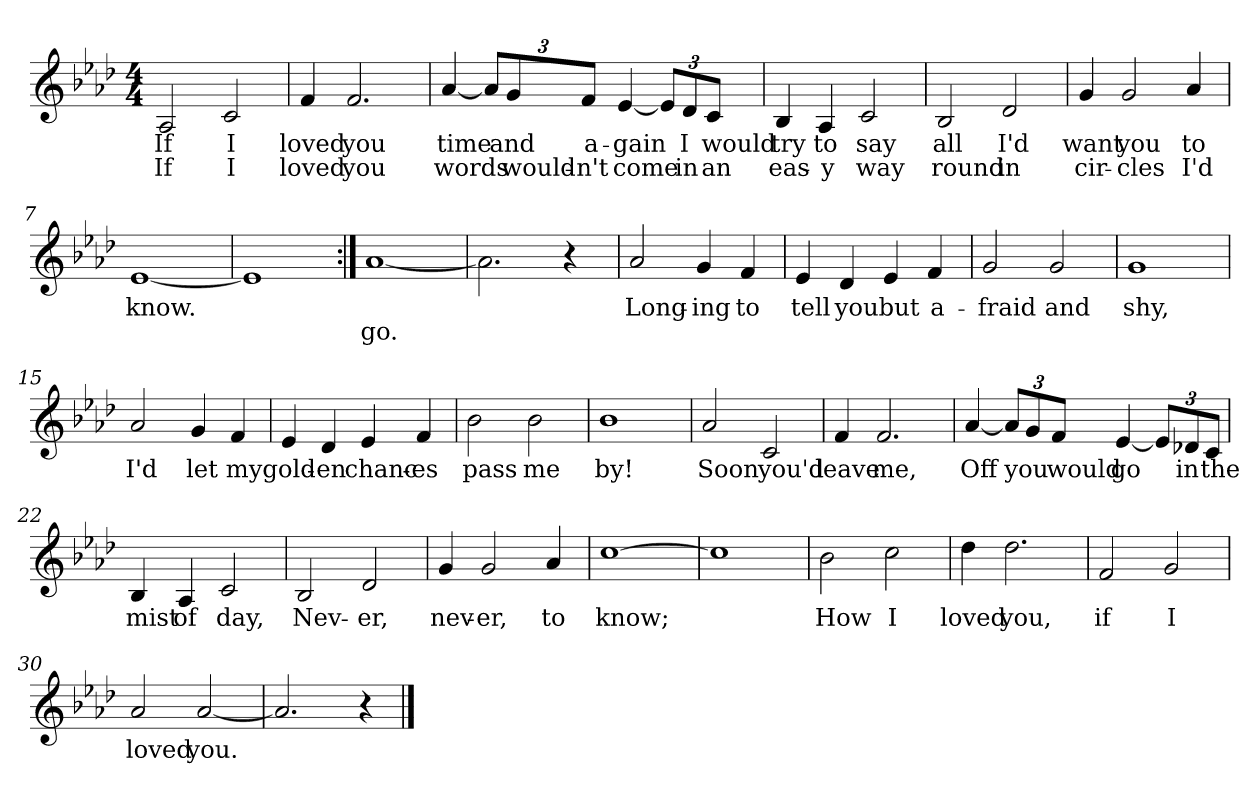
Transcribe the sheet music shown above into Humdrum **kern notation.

**kern	**text	**text
*part1	*part1	*part1
*staff1	*staff1	*staff1
*clefG2	*	*
*k[b-e-a-d-]	*	*
*A-:	*	*
*M4/4	*	*
=1	=1	=1
2A-/	If	If
2c/	I	I
=2	=2	=2
4f/	loved	loved
2.f/	you	you
=3	=3	=3
[4a-/	time	words
*Xbrackettup	*	*
12a-/L]	.	.
12g/	and	would-
12f/J	a-	-n't
[4e-/	-gain	come
12e-/L]	.	.
12d-/	I	in
12c/J	would	an
=4	=4	=4
4B-/	try	eas-
4A-/	to	-y
2c/	say	way
!!LO:LB:g=z
=5	=5	=5
2B-/	all	round
2d-/	I'd	in
=6	=6	=6
4g/	want	cir-
2g/	you	-cles
4a-/	to	I'd
=7	=7	=7
[1e-	know.	.
=8	=8	=8
1e-]	.	.
!!LO:LB:g=z
=9:|!	=9:|!	=9:|!
[1a-	.	go.
=10	=10	=10
2.a-\]	.	.
4r	.	.
=11	=11	=11
2a-/	Long-	.
4g/	-ing	.
4f/	to	.
=12	=12	=12
4e-/	tell	.
4d-/	you	.
4e-/	but	.
4f/	a-	.
!!LO:LB:g=z
=13	=13	=13
2g/	-fraid	.
2g/	and	.
=14	=14	=14
1g	shy,	.
=15	=15	=15
2a-/	I'd	.
4g/	let	.
4f/	my	.
=16	=16	=16
4e-/	gold-	.
4d-/	-en	.
4e-/	chanc-	.
4f/	-es	.
!!LO:LB:g=z
=17	=17	=17
2b-\	pass	.
2b-\	me	.
=18	=18	=18
1b-	by!	.
=19	=19	=19
2a-/	Soon	.
2c/	you'd	.
=20	=20	=20
4f/	leave	.
2.f/	me,	.
!!LO:LB:g=z
=21	=21	=21
[4a-/	Off	.
12a-/L]	.	.
12g/	you	.
12f/J	would	.
[4e-/	go	.
12e-/L]	.	.
12d-X/	in	.
12c/J	the	.
=22	=22	=22
4B-/	mist	.
4A-/	of	.
2c/	day,	.
=23	=23	=23
2B-/	Nev-	.
2d-/	-er,	.
=24	=24	=24
4g/	nev-	.
2g/	-er,	.
4a-/	to	.
!!LO:LB:g=z
=25	=25	=25
[1cc	know;	.
=26	=26	=26
1cc]	.	.
=27	=27	=27
2b-\	How	.
2cc\	I	.
=28	=28	=28
4dd-\	loved	.
2.dd-\	you,	.
!!LO:LB:g=z
=29	=29	=29
2f/	if	.
2g/	I	.
=30	=30	=30
2a-/	loved	.
[2a-/	you.	.
=31	=31	=31
2.a-/]	.	.
4r	.	.
==	==	==
*-	*-	*-
